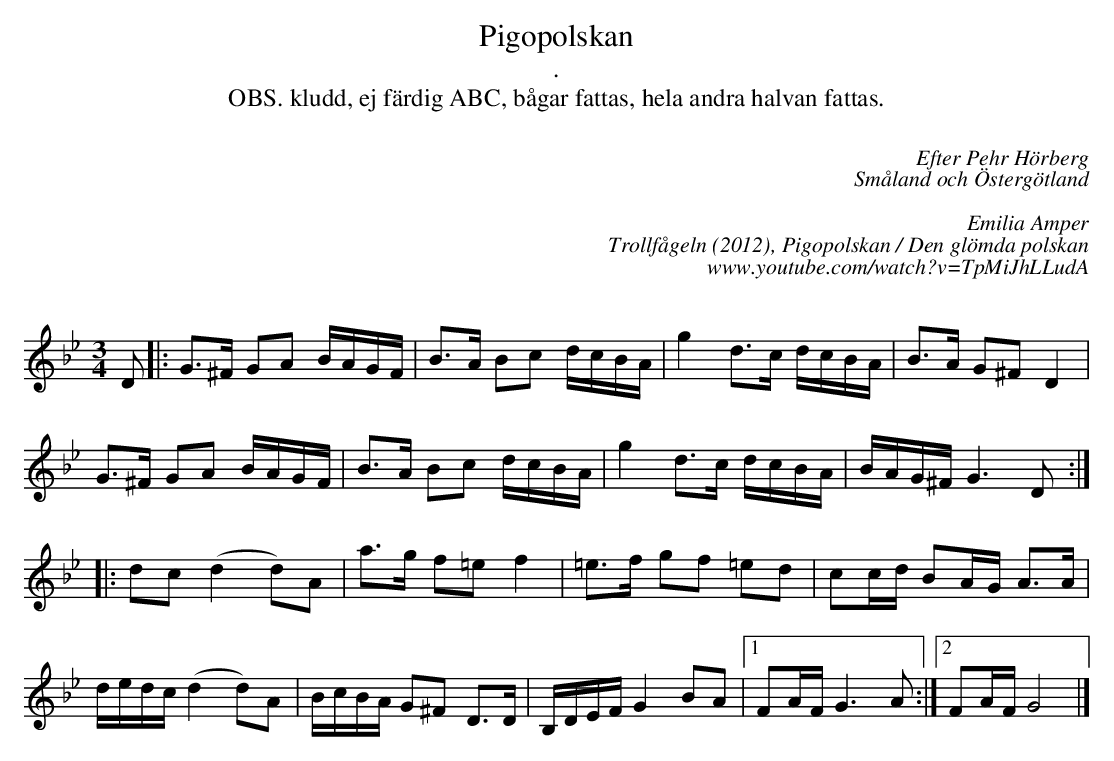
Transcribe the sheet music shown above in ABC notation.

X:1
T: Pigopolskan
T: .
T: OBS. kludd, ej färdig ABC, bågar fattas, hela andra halvan fattas.
C:
C: Efter Pehr Hörberg
C: Småland och Östergötland
C:
C: Emilia Amper
C: Trollfågeln (2012), Pigopolskan / Den glömda polskan
C: www.youtube.com/watch?v=TpMiJhLLudA
C:
M: 3/4
L: 1/8
K: Gm
D |: G3/^F/ GA B/A/G/F/ | B3/A/ Bc d/c/B/A/ | g2 d3/c/ d/c/B/A/ | B3/A/ G^F D2 |
G3/^F/ GA B/A/G/F/ | B3/A/ Bc d/c/B/A/ | g2 d3/c/ d/c/B/A/ | B/A/G/^F/ G3 D :|
|: dc (d2 d)A | a3/g/ f=e f2 | =e3/f/ gf =ed | cc/d/ BA/G/ A3/A/ |
d/e/d/c/ (d2 d)A | B/c/B/A/ G^F D3/D/ | B,/D/E/F/ G2 BA |[1 FA/F/ G3 A :|[2 FA/F/ G4 |]
